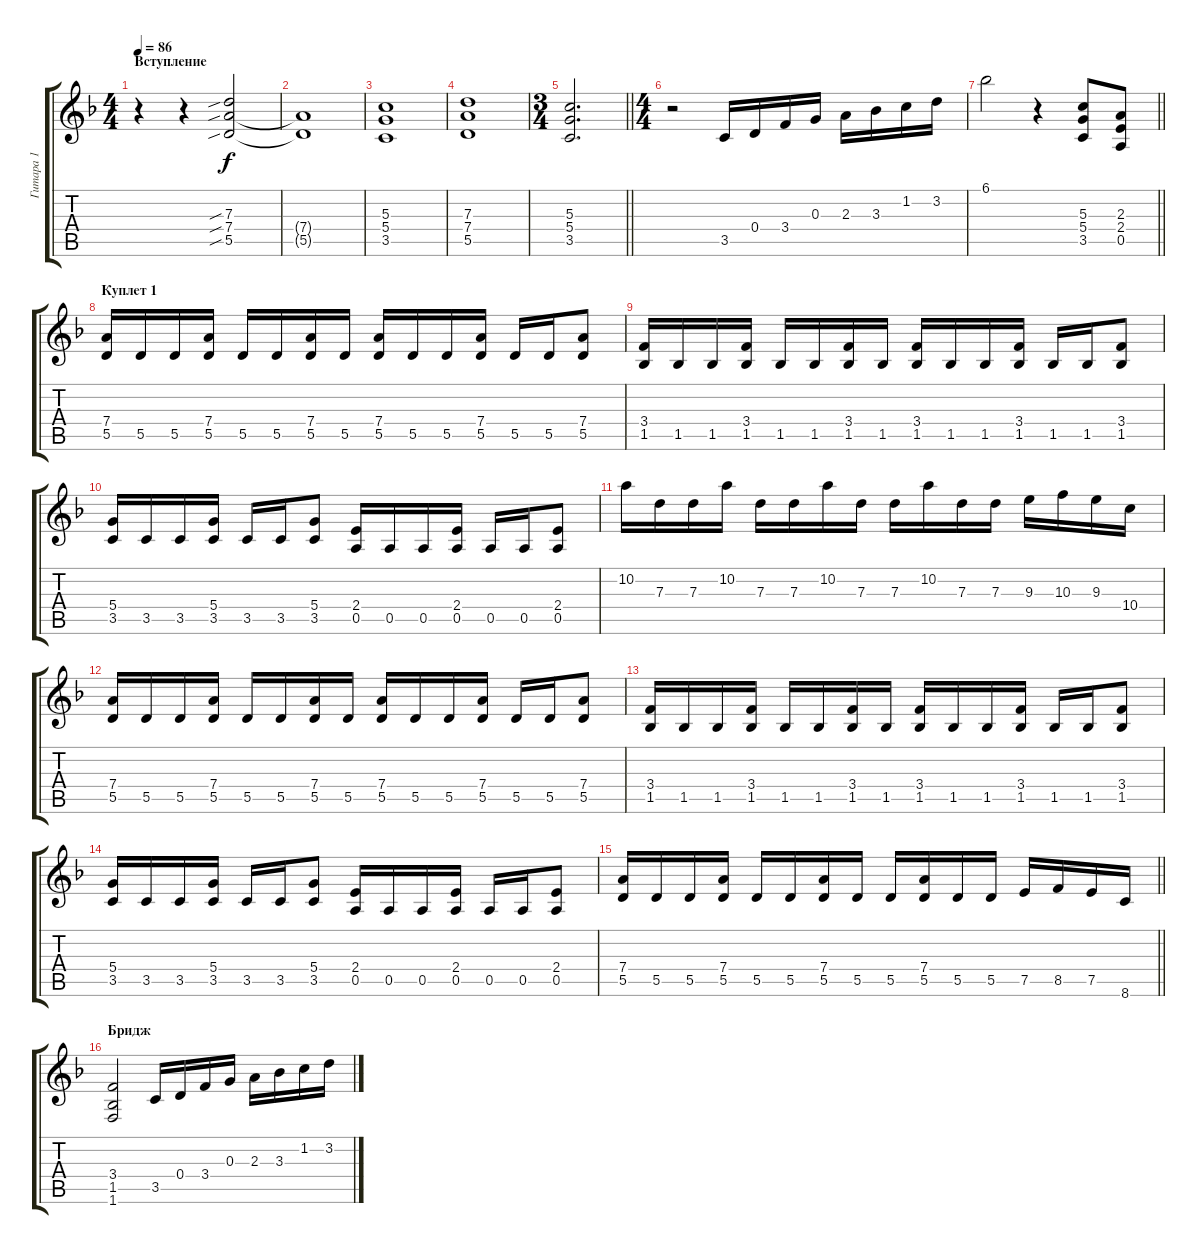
\track ("Гитара 1" "Гитара 1") {instrument overdrivenguitar}
\staff {score tabs}
\tuning (E4 B3 G3 D3 A2 E2) {hide}
\ts (4 4)
\section ("" "Вступление")
\tempo 86
\clef g2
\ks dminor
r.4{dy f instrument overdrivenguitar} r.4 (7.3{sib} 7.4{sib} 5.5{sib}).2 |
(7.4{t} 5.5{t}).1 |
(5.3 5.4 3.5).1 |
(7.3 7.4 5.5).1 |
\ts (3 4)
\barLineRight lightlight
(5.3 5.4 3.5).2{d} |
\ts (4 4)
\ks f
r.2 3.5.16 0.4.16 3.4.16 0.3.16 2.3.16 3.3.16 1.2.16 3.2.16 |
\barLineRight lightlight
6.1.2 r.4 (5.3 5.4 3.5).8 (2.3 2.4 0.5).8 |
\section ("" "Куплет 1")
(7.4 5.5).16 5.5.16 5.5.16 (7.4 5.5).16 5.5.16 5.5.16 (7.4 5.5).16 5.5.16 (7.4 5.5).16 5.5.16 5.5.16 (7.4 5.5).16 5.5.16 5.5.16 (7.4 5.5).8 |
(3.4 1.5).16 1.5.16 1.5.16 (3.4 1.5).16 1.5.16 1.5.16 (3.4 1.5).16 1.5.16 (3.4 1.5).16 1.5.16 1.5.16 (3.4 1.5).16 1.5.16 1.5.16 (3.4 1.5).8 |
(5.4 3.5).16 3.5.16 3.5.16 (5.4 3.5).16 3.5.16 3.5.16 (5.4 3.5).8 (2.4 0.5).16 0.5.16 0.5.16 (2.4 0.5).16 0.5.16 0.5.16 (2.4 0.5).8 |
10.2.16 7.3.16 7.3.16 10.2.16 7.3.16 7.3.16 10.2.16 7.3.16 7.3.16 10.2.16 7.3.16 7.3.16 9.3.16 10.3.16 9.3.16 10.4.16 |
(7.4 5.5).16 5.5.16 5.5.16 (7.4 5.5).16 5.5.16 5.5.16 (7.4 5.5).16 5.5.16 (7.4 5.5).16 5.5.16 5.5.16 (7.4 5.5).16 5.5.16 5.5.16 (7.4 5.5).8 |
(3.4 1.5).16 1.5.16 1.5.16 (3.4 1.5).16 1.5.16 1.5.16 (3.4 1.5).16 1.5.16 (3.4 1.5).16 1.5.16 1.5.16 (3.4 1.5).16 1.5.16 1.5.16 (3.4 1.5).8 |
(5.4 3.5).16 3.5.16 3.5.16 (5.4 3.5).16 3.5.16 3.5.16 (5.4 3.5).8 (2.4 0.5).16 0.5.16 0.5.16 (2.4 0.5).16 0.5.16 0.5.16 (2.4 0.5).8 |
\barLineRight lightlight
(7.4 5.5).16 5.5.16 5.5.16 (7.4 5.5).16 5.5.16 5.5.16 (7.4 5.5).16 5.5.16 5.5.16 (7.4 5.5).16 5.5.16 5.5.16 7.5.16 8.5.16 7.5.16 8.6.16 |
\section ("" "Бридж")
(3.4 1.5 1.6).2 3.5.16 0.4.16 3.4.16 0.3.16 2.3.16 3.3.16 1.2.16 3.2.16
